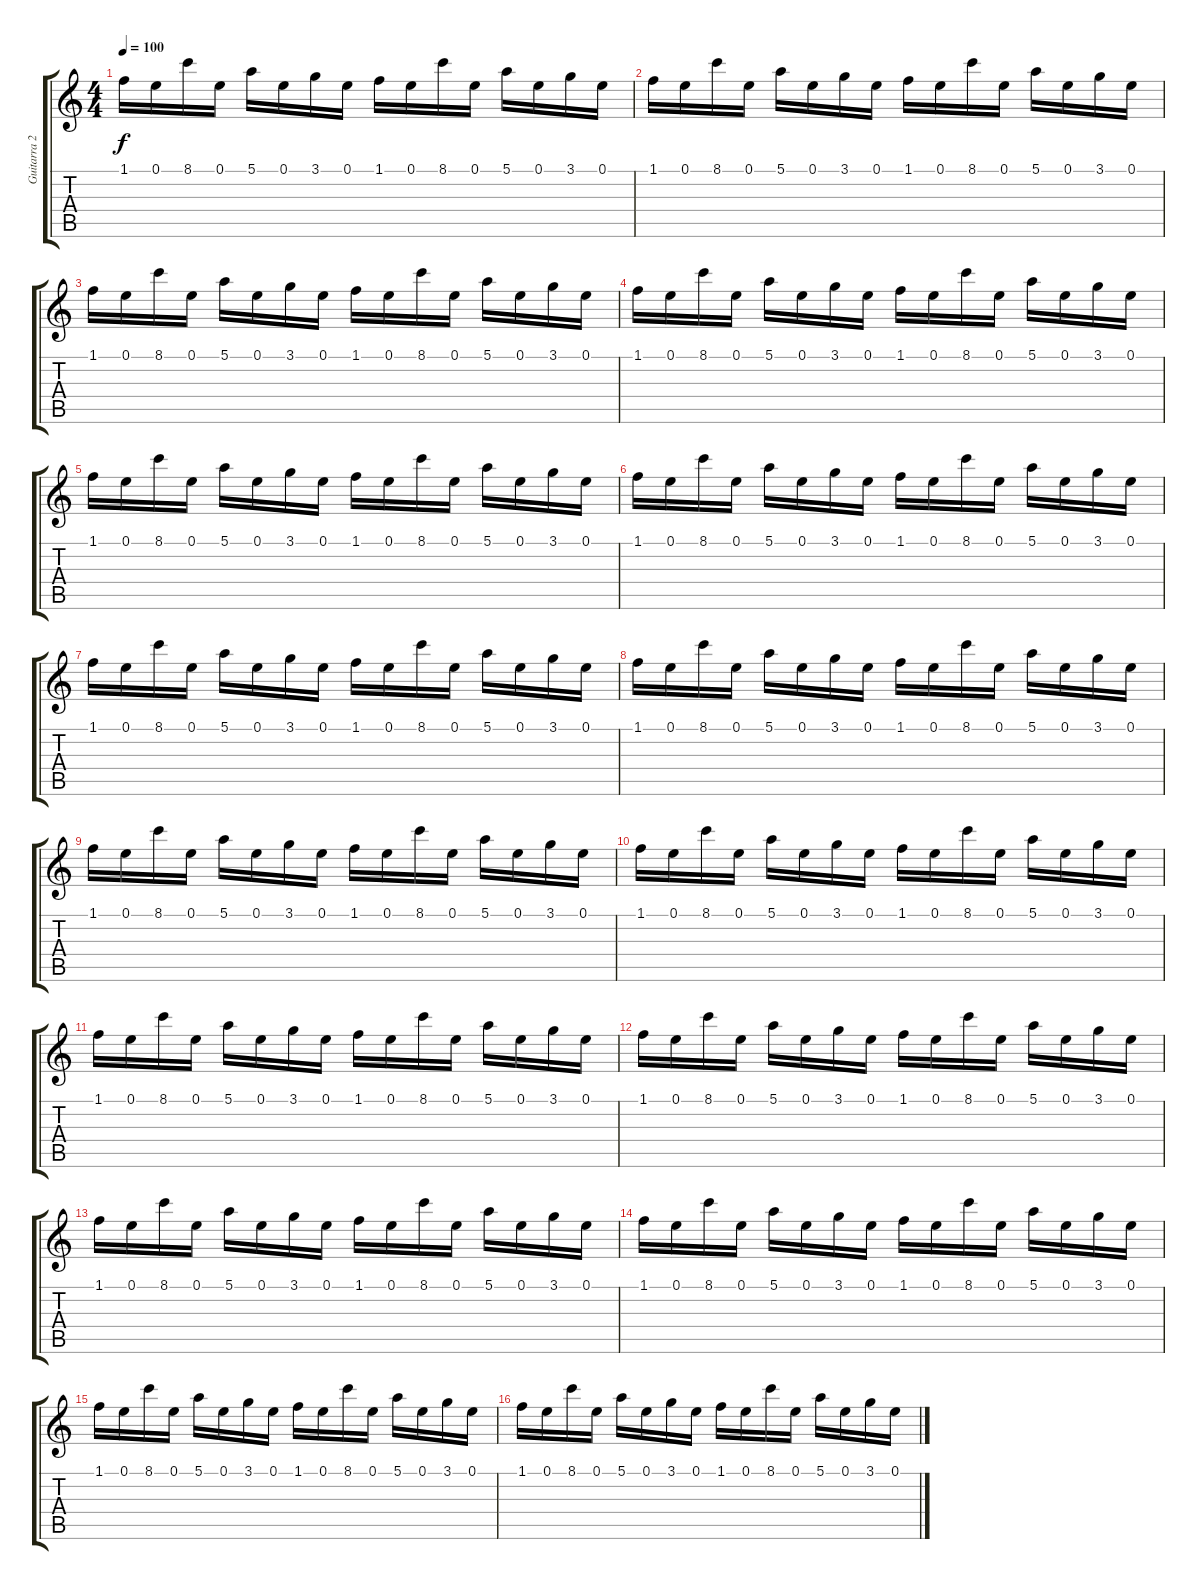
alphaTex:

\track ("Guitarra 2" "Guitarra 2") {instrument overdrivenguitar}
\staff {score tabs}
\tuning (E4 B3 G3 D3 A2 E2) {hide}
\ts (4 4)
\tempo 100
\clef g2
\ks c
1.1.16{dy f} 0.1.16 8.1.16 0.1.16 5.1.16 0.1.16 3.1.16 0.1.16 1.1.16 0.1.16 8.1.16 0.1.16 5.1.16 0.1.16 3.1.16 0.1.16 |
1.1.16 0.1.16 8.1.16 0.1.16 5.1.16 0.1.16 3.1.16 0.1.16 1.1.16 0.1.16 8.1.16 0.1.16 5.1.16 0.1.16 3.1.16 0.1.16 |
1.1.16 0.1.16 8.1.16 0.1.16 5.1.16 0.1.16 3.1.16 0.1.16 1.1.16 0.1.16 8.1.16 0.1.16 5.1.16 0.1.16 3.1.16 0.1.16 |
1.1.16 0.1.16 8.1.16 0.1.16 5.1.16 0.1.16 3.1.16 0.1.16 1.1.16 0.1.16 8.1.16 0.1.16 5.1.16 0.1.16 3.1.16 0.1.16 |
1.1.16 0.1.16 8.1.16 0.1.16 5.1.16 0.1.16 3.1.16 0.1.16 1.1.16 0.1.16 8.1.16 0.1.16 5.1.16 0.1.16 3.1.16 0.1.16 |
1.1.16 0.1.16 8.1.16 0.1.16 5.1.16 0.1.16 3.1.16 0.1.16 1.1.16 0.1.16 8.1.16 0.1.16 5.1.16 0.1.16 3.1.16 0.1.16 |
1.1.16 0.1.16 8.1.16 0.1.16 5.1.16 0.1.16 3.1.16 0.1.16 1.1.16 0.1.16 8.1.16 0.1.16 5.1.16 0.1.16 3.1.16 0.1.16 |
1.1.16 0.1.16 8.1.16 0.1.16 5.1.16 0.1.16 3.1.16 0.1.16 1.1.16 0.1.16 8.1.16 0.1.16 5.1.16 0.1.16 3.1.16 0.1.16 |
1.1.16 0.1.16 8.1.16 0.1.16 5.1.16 0.1.16 3.1.16 0.1.16 1.1.16 0.1.16 8.1.16 0.1.16 5.1.16 0.1.16 3.1.16 0.1.16 |
1.1.16{volume 10} 0.1.16 8.1.16 0.1.16 5.1.16 0.1.16 3.1.16 0.1.16 1.1.16 0.1.16 8.1.16 0.1.16 5.1.16 0.1.16 3.1.16 0.1.16 |
1.1.16 0.1.16 8.1.16 0.1.16 5.1.16 0.1.16 3.1.16 0.1.16 1.1.16 0.1.16 8.1.16 0.1.16 5.1.16 0.1.16 3.1.16 0.1.16 |
1.1.16 0.1.16 8.1.16 0.1.16 5.1.16 0.1.16 3.1.16 0.1.16 1.1.16 0.1.16 8.1.16 0.1.16 5.1.16 0.1.16 3.1.16 0.1.16 |
1.1.16 0.1.16 8.1.16 0.1.16 5.1.16 0.1.16 3.1.16 0.1.16 1.1.16 0.1.16 8.1.16 0.1.16 5.1.16 0.1.16 3.1.16 0.1.16 |
1.1.16{volume 5} 0.1.16 8.1.16 0.1.16 5.1.16 0.1.16 3.1.16 0.1.16 1.1.16 0.1.16 8.1.16 0.1.16 5.1.16 0.1.16 3.1.16 0.1.16 |
1.1.16 0.1.16 8.1.16 0.1.16 5.1.16 0.1.16 3.1.16 0.1.16 1.1.16 0.1.16 8.1.16 0.1.16 5.1.16 0.1.16 3.1.16 0.1.16 |
1.1.16{volume 1} 0.1.16 8.1.16 0.1.16 5.1.16 0.1.16 3.1.16 0.1.16 1.1.16 0.1.16 8.1.16 0.1.16 5.1.16 0.1.16 3.1.16 0.1.16
